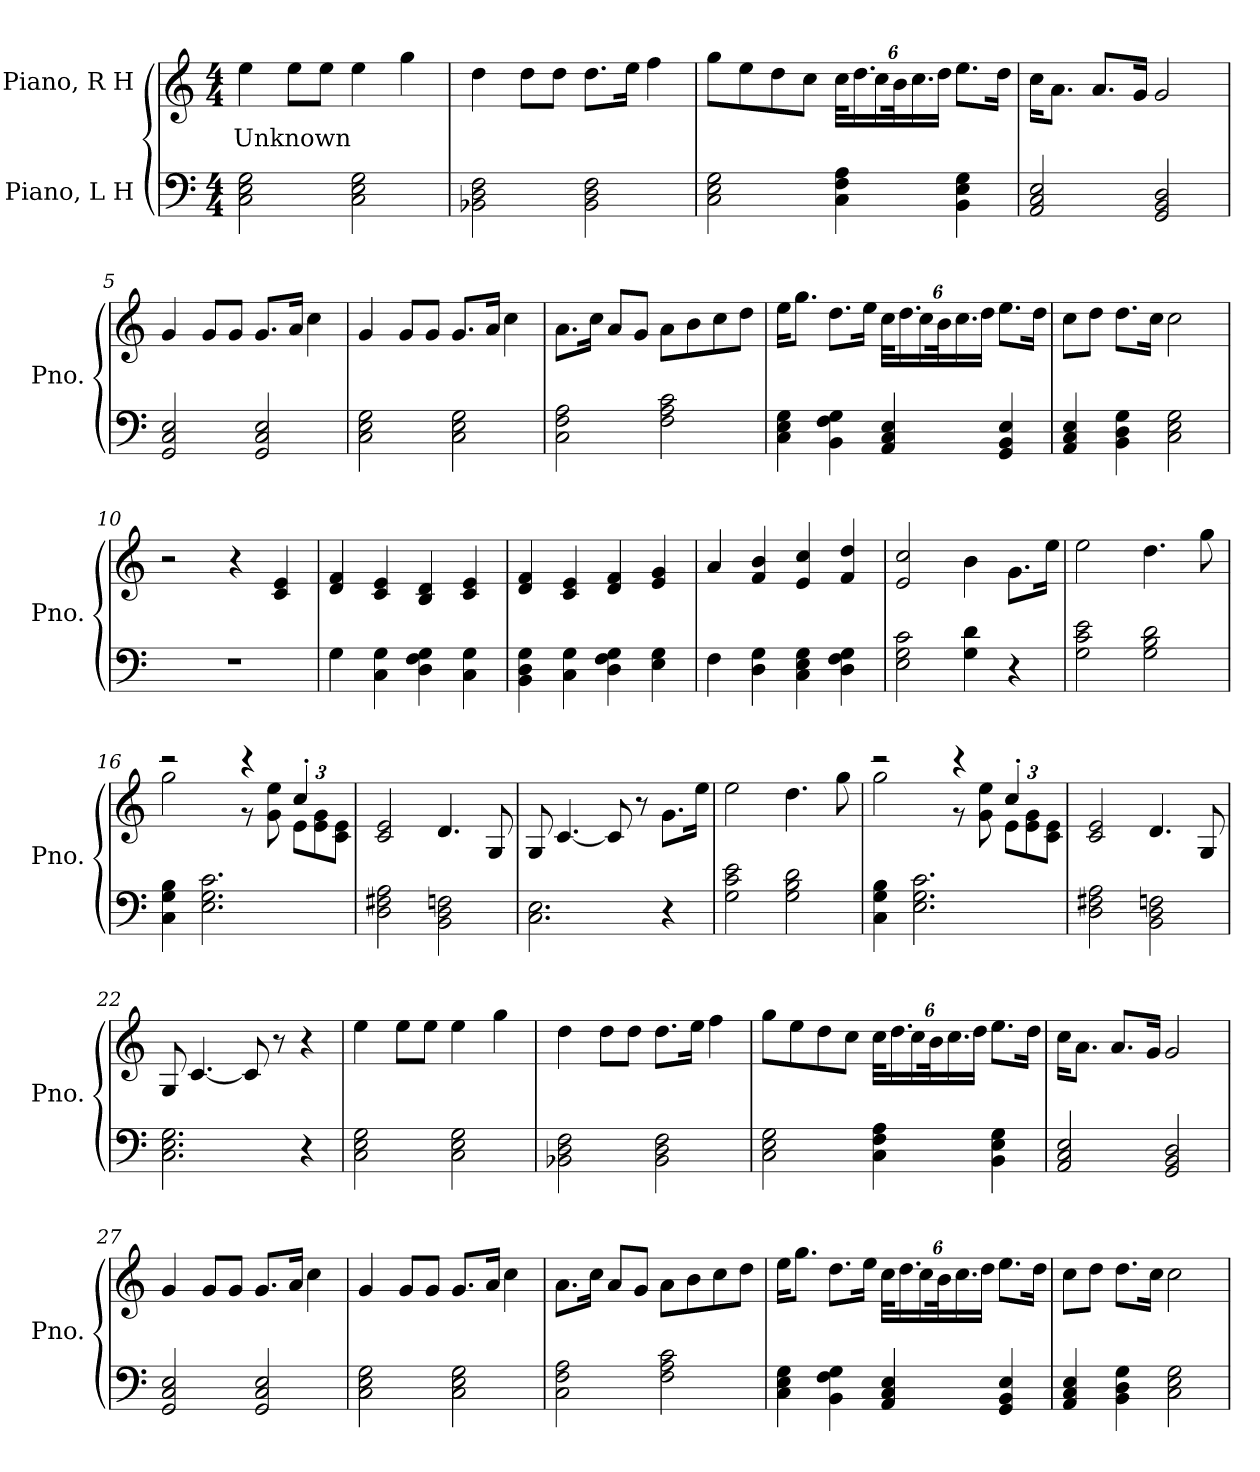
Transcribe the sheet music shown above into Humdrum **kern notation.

**kern	**kern	**text
*part2	*part1	*part1
*staff2	*staff1	*staff1
*I"Piano, L H	*I"Piano, R H	*
*I'Pno.	*I'Pno.	*
*clefF4	*clefG2	*
*k[]	*k[]	*
*M4/4	*M4/4	*
*MM90	*MM90	*
=1	=1	=1
!	!	!LO:LY:b
2C\ 2E\ 2G\	4ee\	Unknown
.	8ee\L	.
.	8ee\J	.
2C\ 2E\ 2G\	4ee\	.
.	4gg\	.
=2	=2	=2
2BB-X\ 2D\ 2F\	4dd\	.
.	8dd\L	.
.	8dd\J	.
2BB-\ 2D\ 2F\	8.dd\L	.
.	16ee\Jk	.
.	4ff\	.
=3	=3	=3
2C\ 2E\ 2G\	8gg\L	.
.	8ee\	.
.	8dd\	.
.	8cc\J	.
*	*Xbrackettup	*
4C\ 4F\ 4A\	48cc\KLL	.
.	24.dd\	.
.	24cc\	.
.	48b\K	.
.	24.cc\	.
.	24dd\JJ	.
4BB\ 4E\ 4G\	8.ee\L	.
.	16dd\Jk	.
=4	=4	=4
2AA/ 2C/ 2E/	16cc\KL	.
.	8.a\J	.
.	8.a/L	.
.	16g/Jk	.
2GG/ 2BB/ 2D/	2g/	.
!!LO:LB:g=z
=5	=5	=5
2GG/ 2C/ 2E/	4g/	.
.	8g/L	.
.	8g/J	.
2GG/ 2C/ 2E/	8.g/L	.
.	16a/Jk	.
.	4cc\	.
=6	=6	=6
2C\ 2E\ 2G\	4g/	.
.	8g/L	.
.	8g/J	.
2C\ 2E\ 2G\	8.g/L	.
.	16a/Jk	.
.	4cc\	.
=7	=7	=7
2C\ 2F\ 2A\	8.a\L	.
.	16cc\Jk	.
.	8a/L	.
.	8g/J	.
2F\ 2A\ 2c\	8a\L	.
.	8b\	.
.	8cc\	.
.	8dd\J	.
=8	=8	=8
4C\ 4E\ 4G\	16ee\KL	.
.	8.gg\J	.
4BB\ 4F\ 4G\	8.dd\L	.
.	16ee\Jk	.
4AA/ 4C/ 4E/	48cc\KLL	.
.	24.dd\	.
.	24cc\	.
.	48b\K	.
.	24.cc\	.
.	24dd\JJ	.
4GG/ 4BB/ 4E/	8.ee\L	.
.	16dd\Jk	.
=9	=9	=9
4AA/ 4C/ 4E/	8cc\L	.
.	8dd\J	.
4BB\ 4D\ 4G\	8.dd\L	.
.	16cc\Jk	.
2C\ 2E\ 2G\	2cc\	.
!!LO:LB:g=z
=10	=10	=10
1r	2r	.
.	4r	.
.	4c/ 4e/	.
=11	=11	=11
4G\	4d/ 4f/	.
4C\ 4G\	4c/ 4e/	.
4D\ 4F\ 4G\	4B/ 4d/	.
4C\ 4G\	4c/ 4e/	.
=12	=12	=12
4BB\ 4D\ 4G\	4d/ 4f/	.
4C\ 4G\	4c/ 4e/	.
4D\ 4F\ 4G\	4d/ 4f/	.
4E\ 4G\	4e/ 4g/	.
=13	=13	=13
4F\	4a/	.
4D\ 4G\	4f/ 4b/	.
4C\ 4E\ 4G\	4e/ 4cc/	.
4D\ 4F\ 4G\	4f/ 4dd/	.
=14	=14	=14
2E\ 2G\ 2c\	2e/ 2cc/	.
4G\ 4d\	4b\	.
4r	8.g\L	.
.	16ee\Jk	.
=15	=15	=15
2G\ 2c\ 2e\	2ee\	.
2G\ 2B\ 2d\	4.dd\	.
.	8gg\	.
=16	=16	=16
*	*^	*
4C\ 4G\ 4B\	2r	2gg\	.
2.E\ 2.G\ 2.c\	.	.	.
.	4r	8r	.
.	.	8g\ 8ee\	.
.	4cc'/	12e\L	.
.	.	12e\ 12g\	.
.	.	12c\ 12e\J	.
*	*v	*v	*
!!LO:LB:g=z
=17	=17	=17
2D\ 2F#X\ 2A\	2c/ 2e/	.
2BB\ 2D\ 2Fn\	4.d/	.
.	8G/	.
=18	=18	=18
2.C\ 2.E\	8G/	.
.	[4.c/	.
.	8c/]	.
.	8r	.
4r	8.g\L	.
.	16ee\Jk	.
=19	=19	=19
2G\ 2c\ 2e\	2ee\	.
2G\ 2B\ 2d\	4.dd\	.
.	8gg\	.
=20	=20	=20
*	*^	*
4C\ 4G\ 4B\	2r	2gg\	.
2.E\ 2.G\ 2.c\	.	.	.
.	4r	8r	.
.	.	8g\ 8ee\	.
.	4cc'/	12e\L	.
.	.	12e\ 12g\	.
.	.	12c\ 12e\J	.
*	*v	*v	*
=21	=21	=21
2D\ 2F#X\ 2A\	2c/ 2e/	.
2BB\ 2D\ 2Fn\	4.d/	.
.	8G/	.
=22	=22	=22
2.C\ 2.E\ 2.G\	8G/	.
.	[4.c/	.
.	8c/]	.
.	8r	.
4r	4r	.
!!LO:LB:g=z
=23	=23	=23
2C\ 2E\ 2G\	4ee\	.
.	8ee\L	.
.	8ee\J	.
2C\ 2E\ 2G\	4ee\	.
.	4gg\	.
=24	=24	=24
2BB-X\ 2D\ 2F\	4dd\	.
.	8dd\L	.
.	8dd\J	.
2BB-\ 2D\ 2F\	8.dd\L	.
.	16ee\Jk	.
.	4ff\	.
=25	=25	=25
2C\ 2E\ 2G\	8gg\L	.
.	8ee\	.
.	8dd\	.
.	8cc\J	.
4C\ 4F\ 4A\	48cc\KLL	.
.	24.dd\	.
.	24cc\	.
.	48b\K	.
.	24.cc\	.
.	24dd\JJ	.
4BB\ 4E\ 4G\	8.ee\L	.
.	16dd\Jk	.
=26	=26	=26
2AA/ 2C/ 2E/	16cc\KL	.
.	8.a\J	.
.	8.a/L	.
.	16g/Jk	.
2GG/ 2BB/ 2D/	2g/	.
=27	=27	=27
2GG/ 2C/ 2E/	4g/	.
.	8g/L	.
.	8g/J	.
2GG/ 2C/ 2E/	8.g/L	.
.	16a/Jk	.
.	4cc\	.
!!LO:LB:g=z
=28	=28	=28
2C\ 2E\ 2G\	4g/	.
.	8g/L	.
.	8g/J	.
2C\ 2E\ 2G\	8.g/L	.
.	16a/Jk	.
.	4cc\	.
=29	=29	=29
2C\ 2F\ 2A\	8.a\L	.
.	16cc\Jk	.
.	8a/L	.
.	8g/J	.
2F\ 2A\ 2c\	8a\L	.
.	8b\	.
.	8cc\	.
.	8dd\J	.
=30	=30	=30
4C\ 4E\ 4G\	16ee\KL	.
.	8.gg\J	.
4BB\ 4F\ 4G\	8.dd\L	.
.	16ee\Jk	.
4AA/ 4C/ 4E/	48cc\KLL	.
.	24.dd\	.
.	24cc\	.
.	48b\K	.
.	24.cc\	.
.	24dd\JJ	.
4GG/ 4BB/ 4E/	8.ee\L	.
.	16dd\Jk	.
=31	=31	=31
4AA/ 4C/ 4E/	8cc\L	.
.	8dd\J	.
4BB\ 4D\ 4G\	8.dd\L	.
.	16cc\Jk	.
2C\ 2E\ 2G\	2cc\	.
=	=	=
*-	*-	*-
